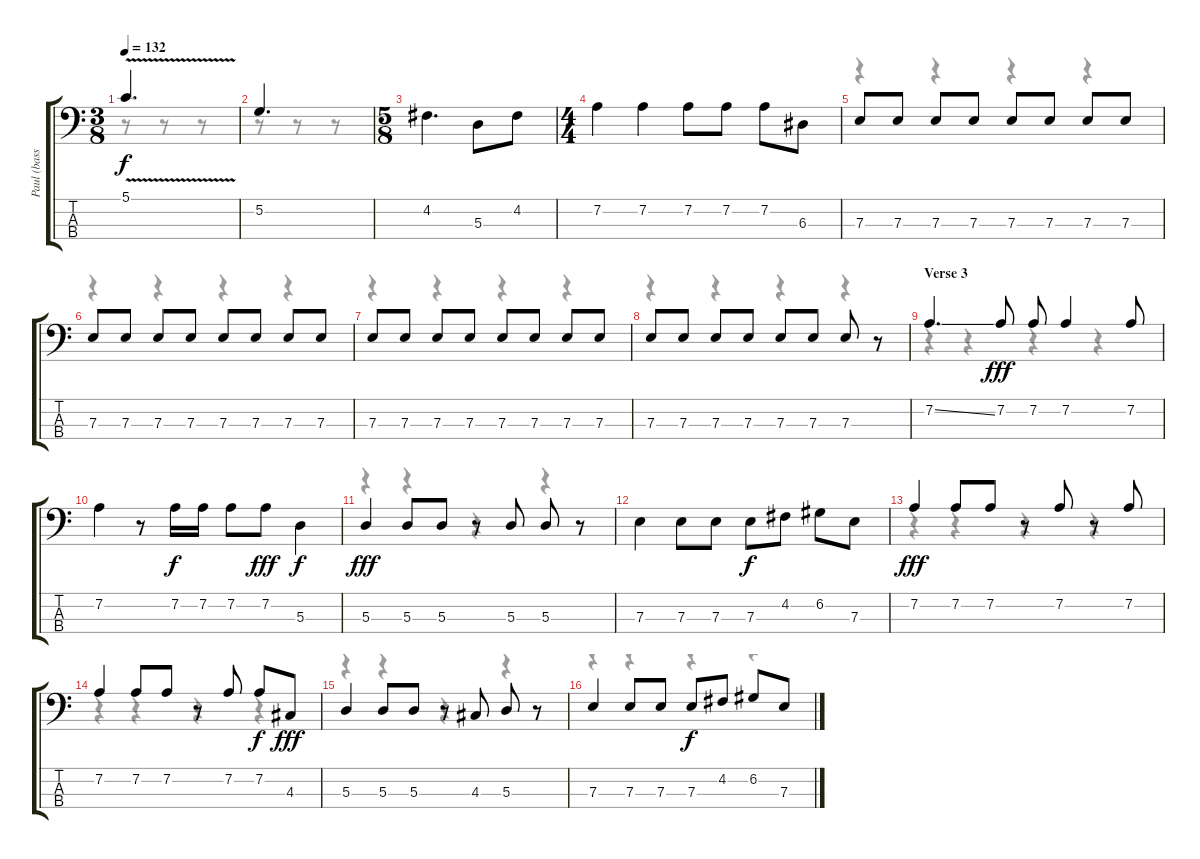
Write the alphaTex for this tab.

\track ("Paul (bass)" "Paul (bass") {instrument electricbasspick}
\staff {score tabs}
\tuning (G2 D2 A1 E1) {hide}
\voice
\ts (3 8)
\tempo 132
\clef f4
\ks c
5.1{v}.4{d dy f} |
5.2.4{d} |
\ts (5 8)
4.2.4{d} 5.3.8 4.2.8 |
\ts (4 4)
7.2.4 7.2.4 7.2.8 7.2.8 7.2.8 6.3.8 |
7.3.8 7.3.8 7.3.8 7.3.8 7.3.8 7.3.8 7.3.8 7.3.8 |
7.3.8 7.3.8 7.3.8 7.3.8 7.3.8 7.3.8 7.3.8 7.3.8 |
7.3.8 7.3.8 7.3.8 7.3.8 7.3.8 7.3.8 7.3.8 7.3.8 |
7.3.8 7.3.8 7.3.8 7.3.8 7.3.8 7.3.8 7.3.8 r.8 |
\section ("" "Verse 3")
7.2{ss}.4{d} 7.2.8{dy fff} 7.2.8 7.2.4 7.2.8 |
7.2.4 r.8 7.2.16{dy f} 7.2.16 7.2.8 7.2.8{dy fff} 5.3.4{dy f} |
5.3.4{dy fff} 5.3.8 5.3.8 r.8 5.3.8 5.3.8 r.8 |
7.3.4 7.3.8 7.3.8 7.3.8{dy f} 4.2.8 6.2.8 7.3.8 |
7.2.4{dy fff} 7.2.8 7.2.8 r.8 7.2.8 r.8 7.2.8 |
7.2.4 7.2.8 7.2.8 r.8 7.2.8 7.2.8{dy f} 4.3.8{dy fff} |
5.3.4 5.3.8 5.3.8 r.8 4.3.8 5.3.8 r.8 |
7.3.4 7.3.8 7.3.8 7.3.8{dy f} 4.2.8 6.2.8 7.3.8
\voice
\clef f4
\ottava regular
\simile none
\ks c
r.8{dy f} r.8 r.8 |
r.8 r.8 r.8 |
|
|
r.4 r.4 r.4 r.4 |
r.4 r.4 r.4 r.4 |
r.4 r.4 r.4 r.4 |
r.4 r.4 r.4 r.4 |
r.4 r.4 r.4 r.4 |
|
r.4 r.4 r.4 r.4 |
|
r.4 r.4 r.4 r.4 |
r.4 r.4 r.4 r.4 |
r.4 r.4 r.4 r.4 |
r.4 r.4 r.4 r.4
